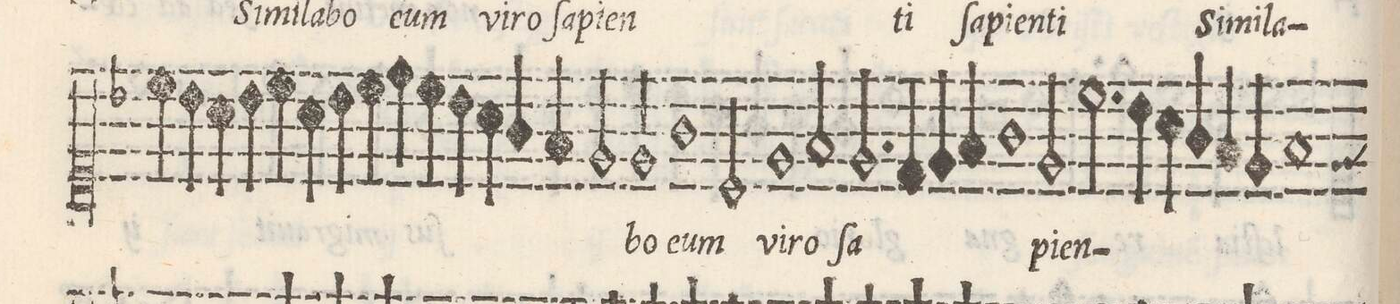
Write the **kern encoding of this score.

**kern	**text
*I"CANTVS	*
*clefC1	*
*k[b-]	*
*met(C|)	*
*M2/1	*
4cc\	.
4b-\	.
4a\	.
4b-\	.
4cc\	.
4a\	.
=28-	=28-
4b-\	.
4cc\	.
4dd\	.
4cc\	.
4b-\	.
4a\	.
4g/	.
4f/	.
=29-	=29-
2e/	.
2e/	-bo
1g	e-
=30-	=30-
2c/	-um
1e/	vi-
2f/	-ro
=31-	=31-
2.e/	ſa-
4d/	.
4e/	.
4f/	.
1g/	.
=32-	=32-
2e/	-pi-
2.cc\	-en-
4b-\	.
=33-	=33-
4a\	.
4g/	.
4f/	.
4e/	.
1f	.
*custos:e	*
=34-	=34-
*-	*-
